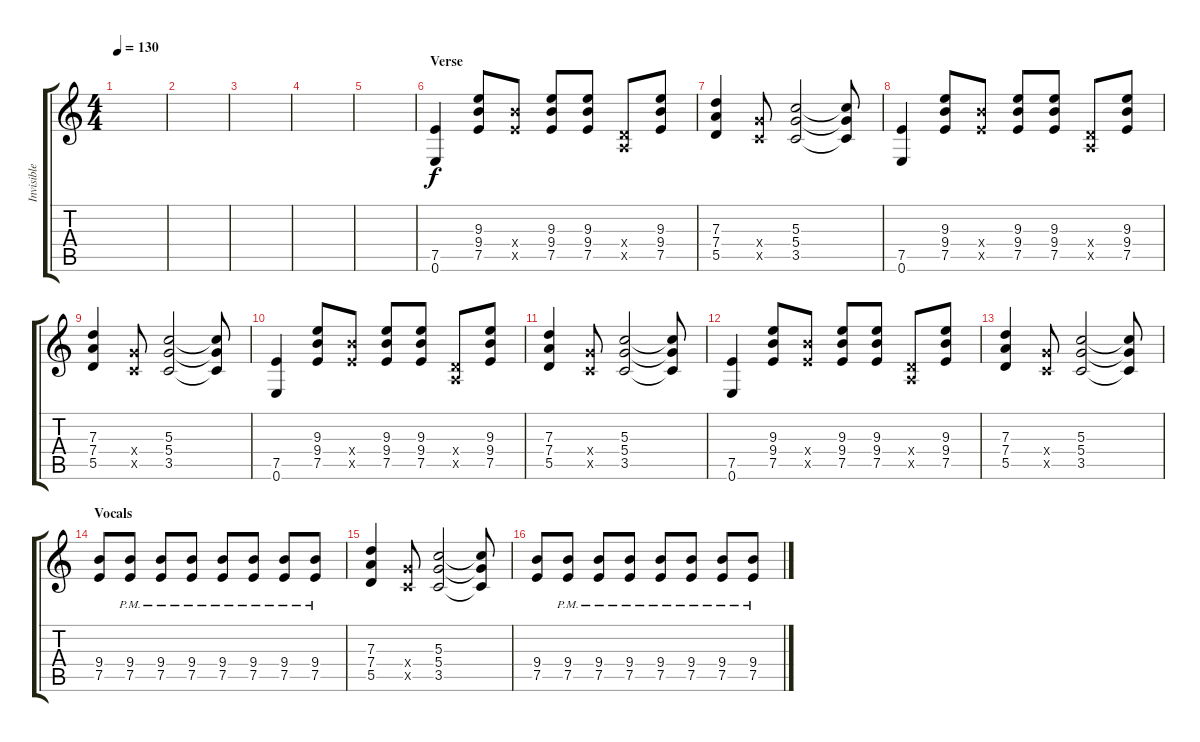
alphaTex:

\track ("Invisible Guitarist !" "Invisible ") {instrument distortionguitar}
\staff {score tabs}
\tuning (E4 B3 G3 D3 A2 E2) {hide}
\ts (4 4)
\tempo 130
\clef g2
\ks c
|
|
|
|
|
\section ("" "Verse")
(7.5 0.6).4 (9.3 9.4 7.5).8 (9.4{x} 7.5{x}).8 (9.3 9.4 7.5).8 (9.3 9.4 7.5).8 (0.4{x} 0.5{x}).8 (9.3 9.4 7.5).8 |
(7.3 7.4 5.5).4 (5.4{x} 3.5{x}).8 (5.3 5.4 3.5).2 (5.3{t} 5.4{t} 3.5{t}).8 |
(7.5 0.6).4 (9.3 9.4 7.5).8 (9.4{x} 7.5{x}).8 (9.3 9.4 7.5).8 (9.3 9.4 7.5).8 (0.4{x} 0.5{x}).8 (9.3 9.4 7.5).8 |
(7.3 7.4 5.5).4 (5.4{x} 3.5{x}).8 (5.3 5.4 3.5).2 (5.3{t} 5.4{t} 3.5{t}).8 |
(7.5 0.6).4 (9.3 9.4 7.5).8 (9.4{x} 7.5{x}).8 (9.3 9.4 7.5).8 (9.3 9.4 7.5).8 (0.4{x} 0.5{x}).8 (9.3 9.4 7.5).8 |
(7.3 7.4 5.5).4 (5.4{x} 3.5{x}).8 (5.3 5.4 3.5).2 (5.3{t} 5.4{t} 3.5{t}).8 |
(7.5 0.6).4 (9.3 9.4 7.5).8 (9.4{x} 7.5{x}).8 (9.3 9.4 7.5).8 (9.3 9.4 7.5).8 (0.4{x} 0.5{x}).8 (9.3 9.4 7.5).8 |
(7.3 7.4 5.5).4 (5.4{x} 3.5{x}).8 (5.3 5.4 3.5).2 (5.3{t} 5.4{t} 3.5{t}).8 |
\section ("" "Vocals")
(9.4 7.5).8 (9.4{pm} 7.5{pm}).8 (9.4{pm} 7.5{pm}).8 (9.4{pm} 7.5{pm}).8 (9.4{pm} 7.5{pm}).8 (9.4{pm} 7.5{pm}).8 (9.4{pm} 7.5{pm}).8 (9.4{pm} 7.5{pm}).8 |
(7.3 7.4 5.5).4 (5.4{x} 3.5{x}).8 (5.3 5.4 3.5).2 (5.3{t} 5.4{t} 3.5{t}).8 |
(9.4 7.5).8 (9.4{pm} 7.5{pm}).8 (9.4{pm} 7.5{pm}).8 (9.4{pm} 7.5{pm}).8 (9.4{pm} 7.5{pm}).8 (9.4{pm} 7.5{pm}).8 (9.4{pm} 7.5{pm}).8 (9.4{pm} 7.5{pm}).8
